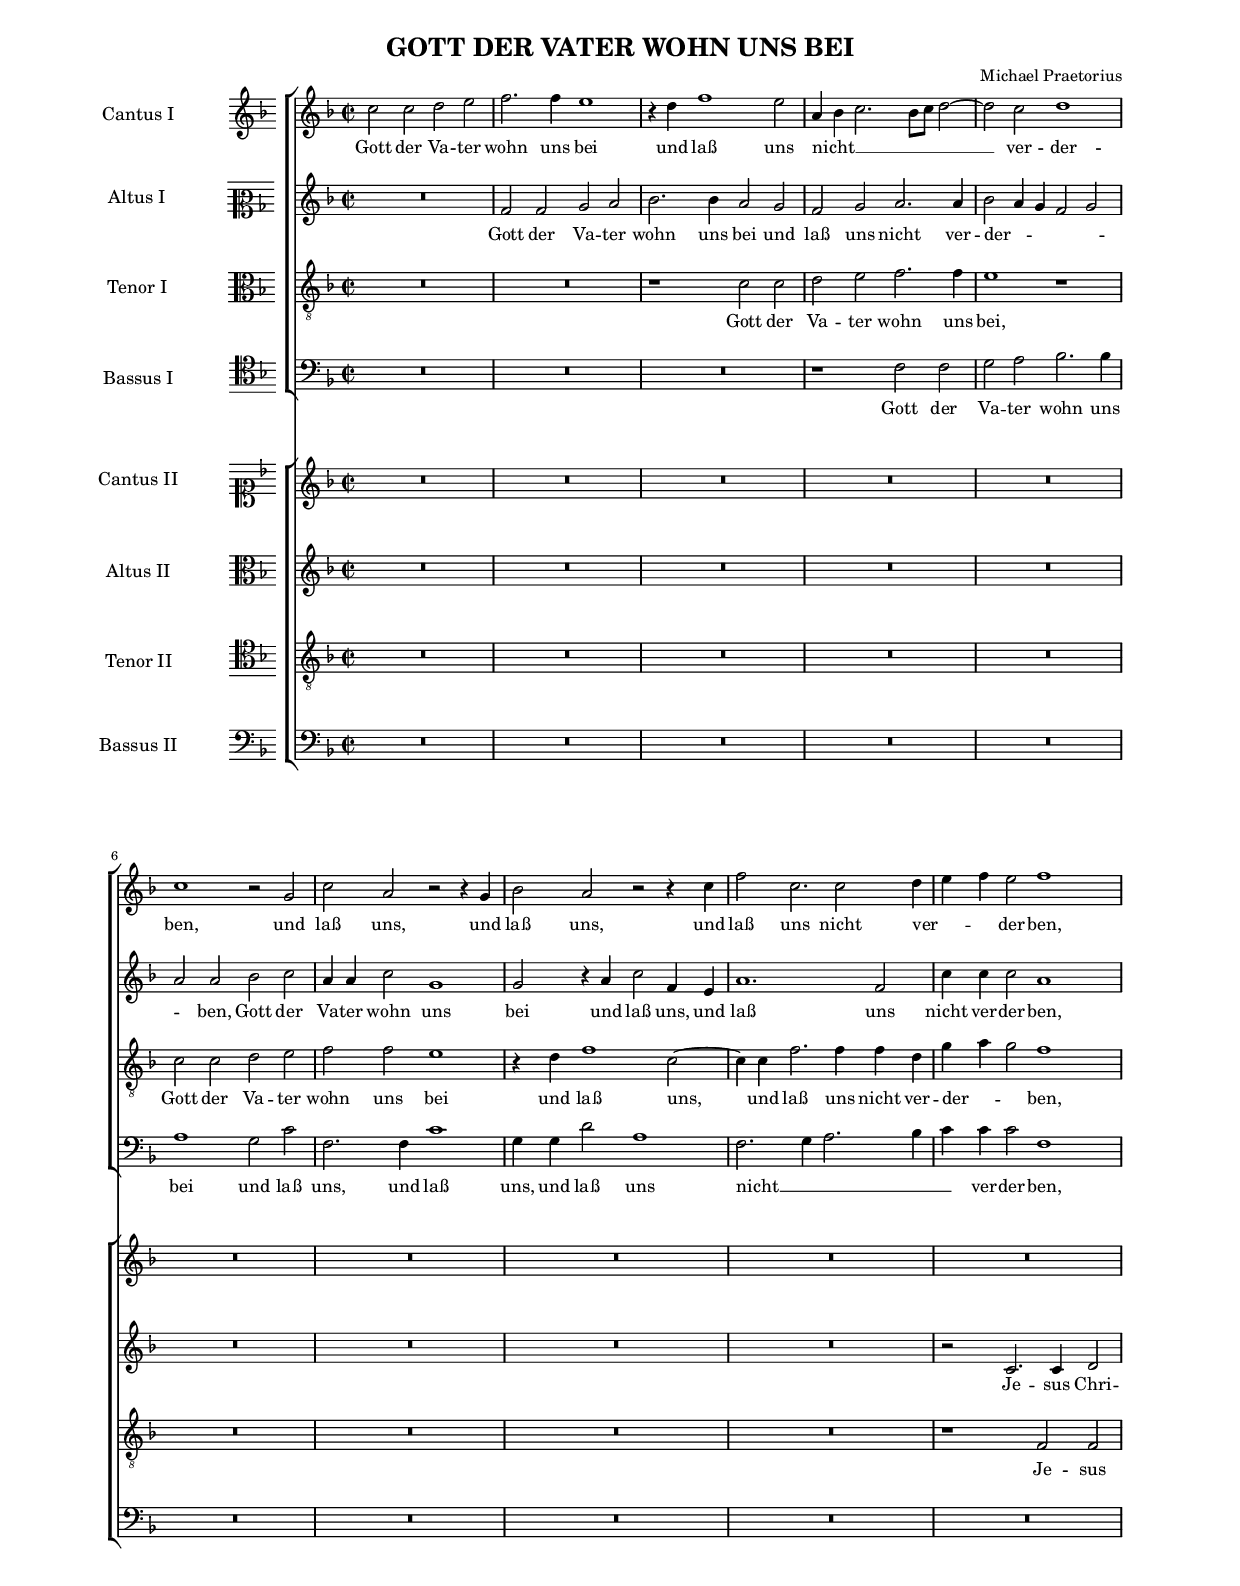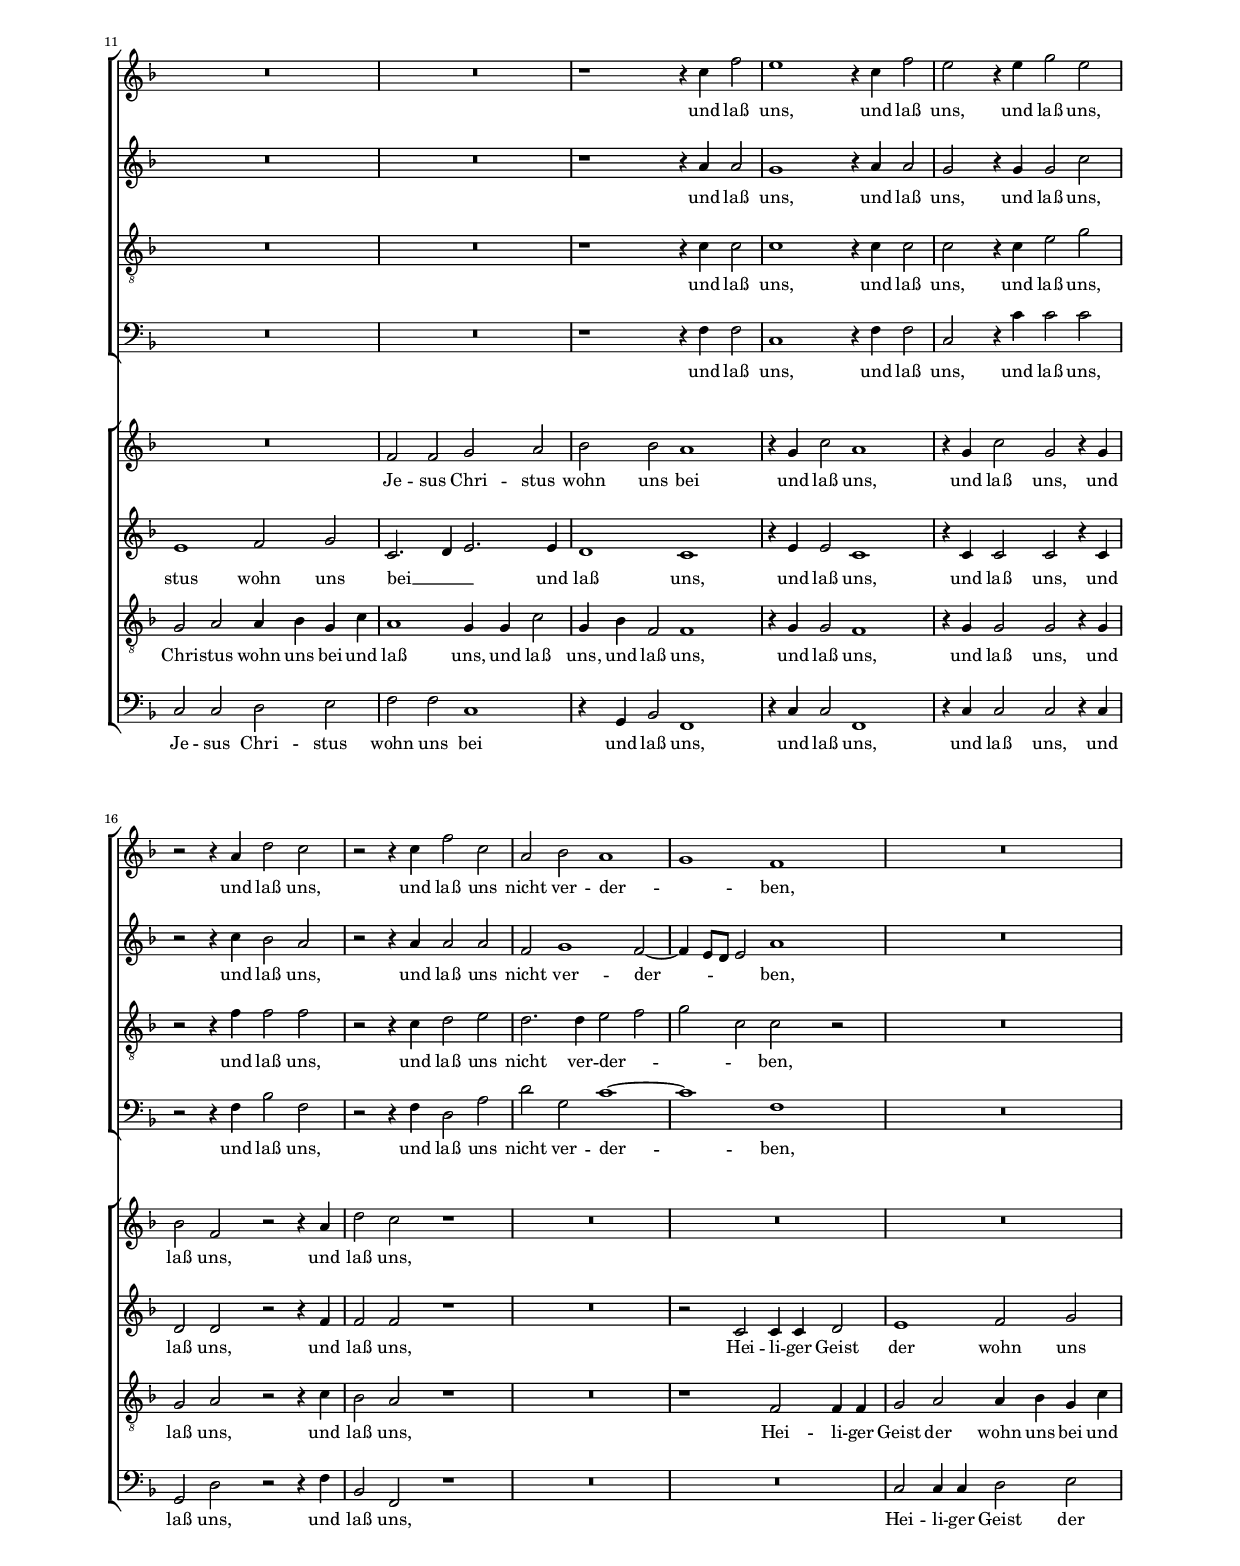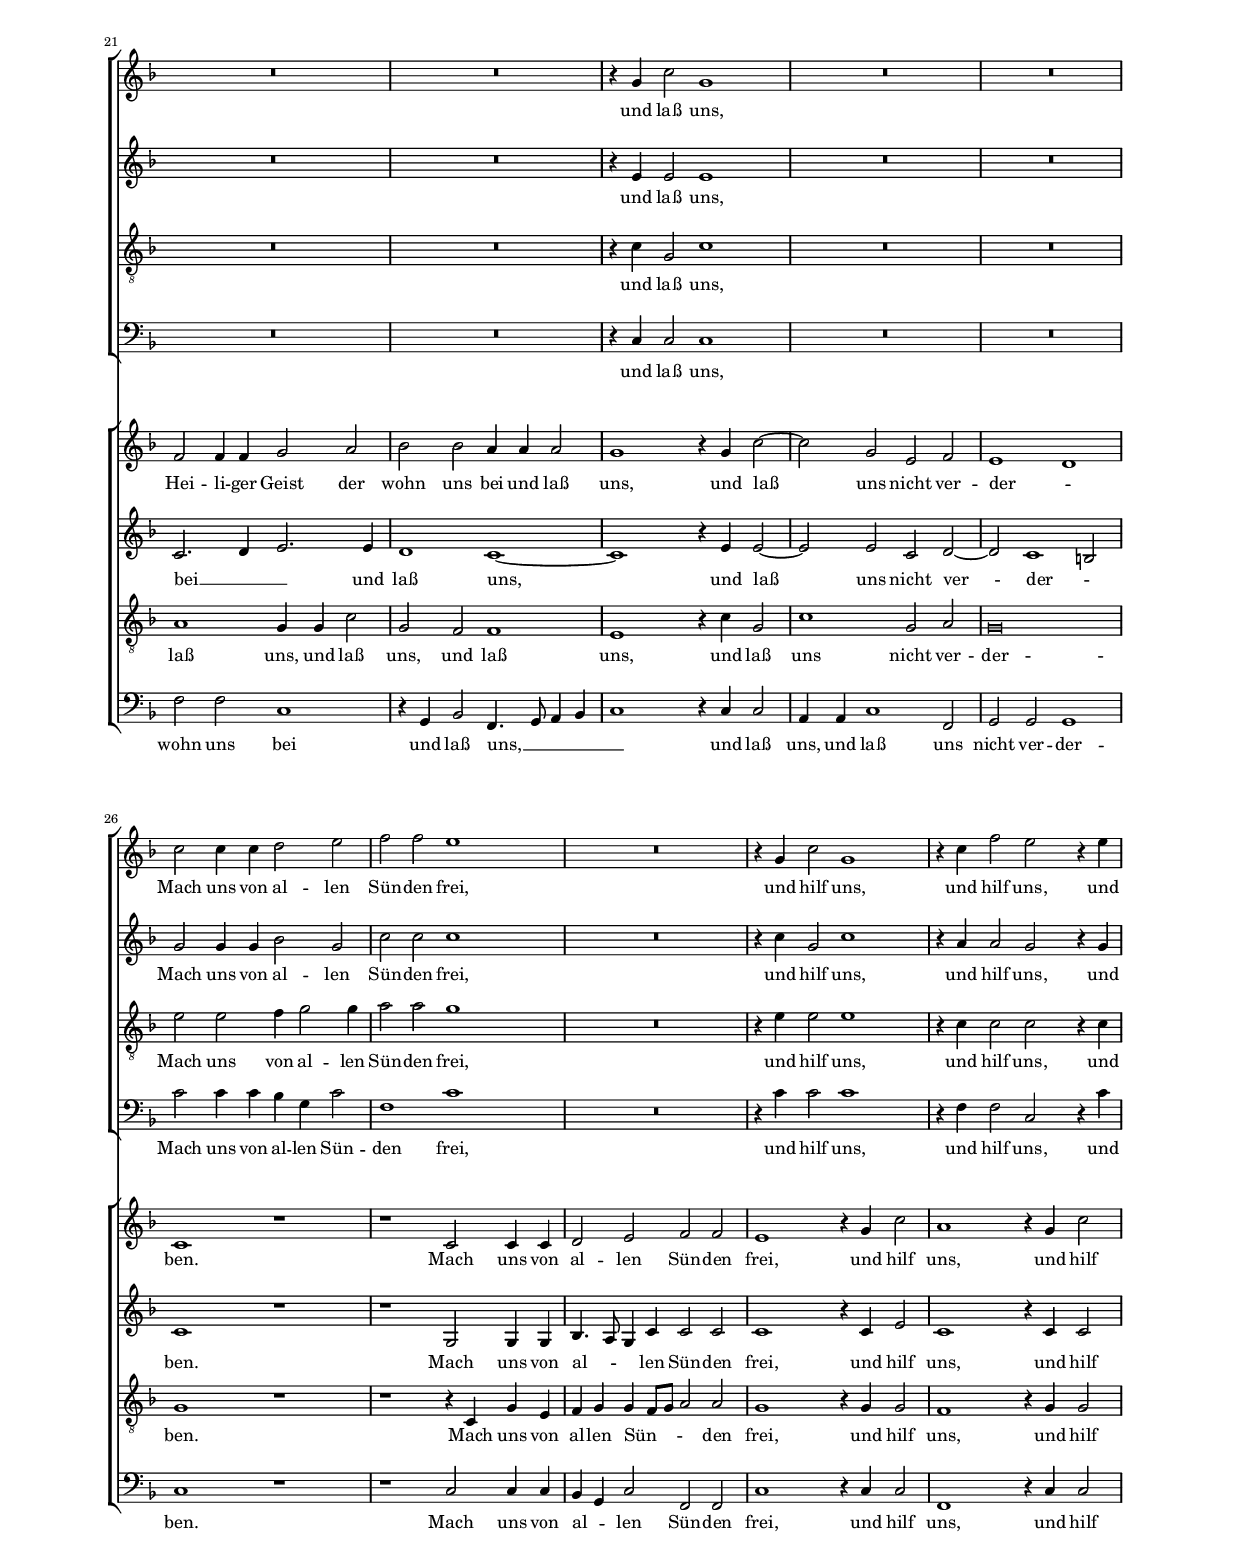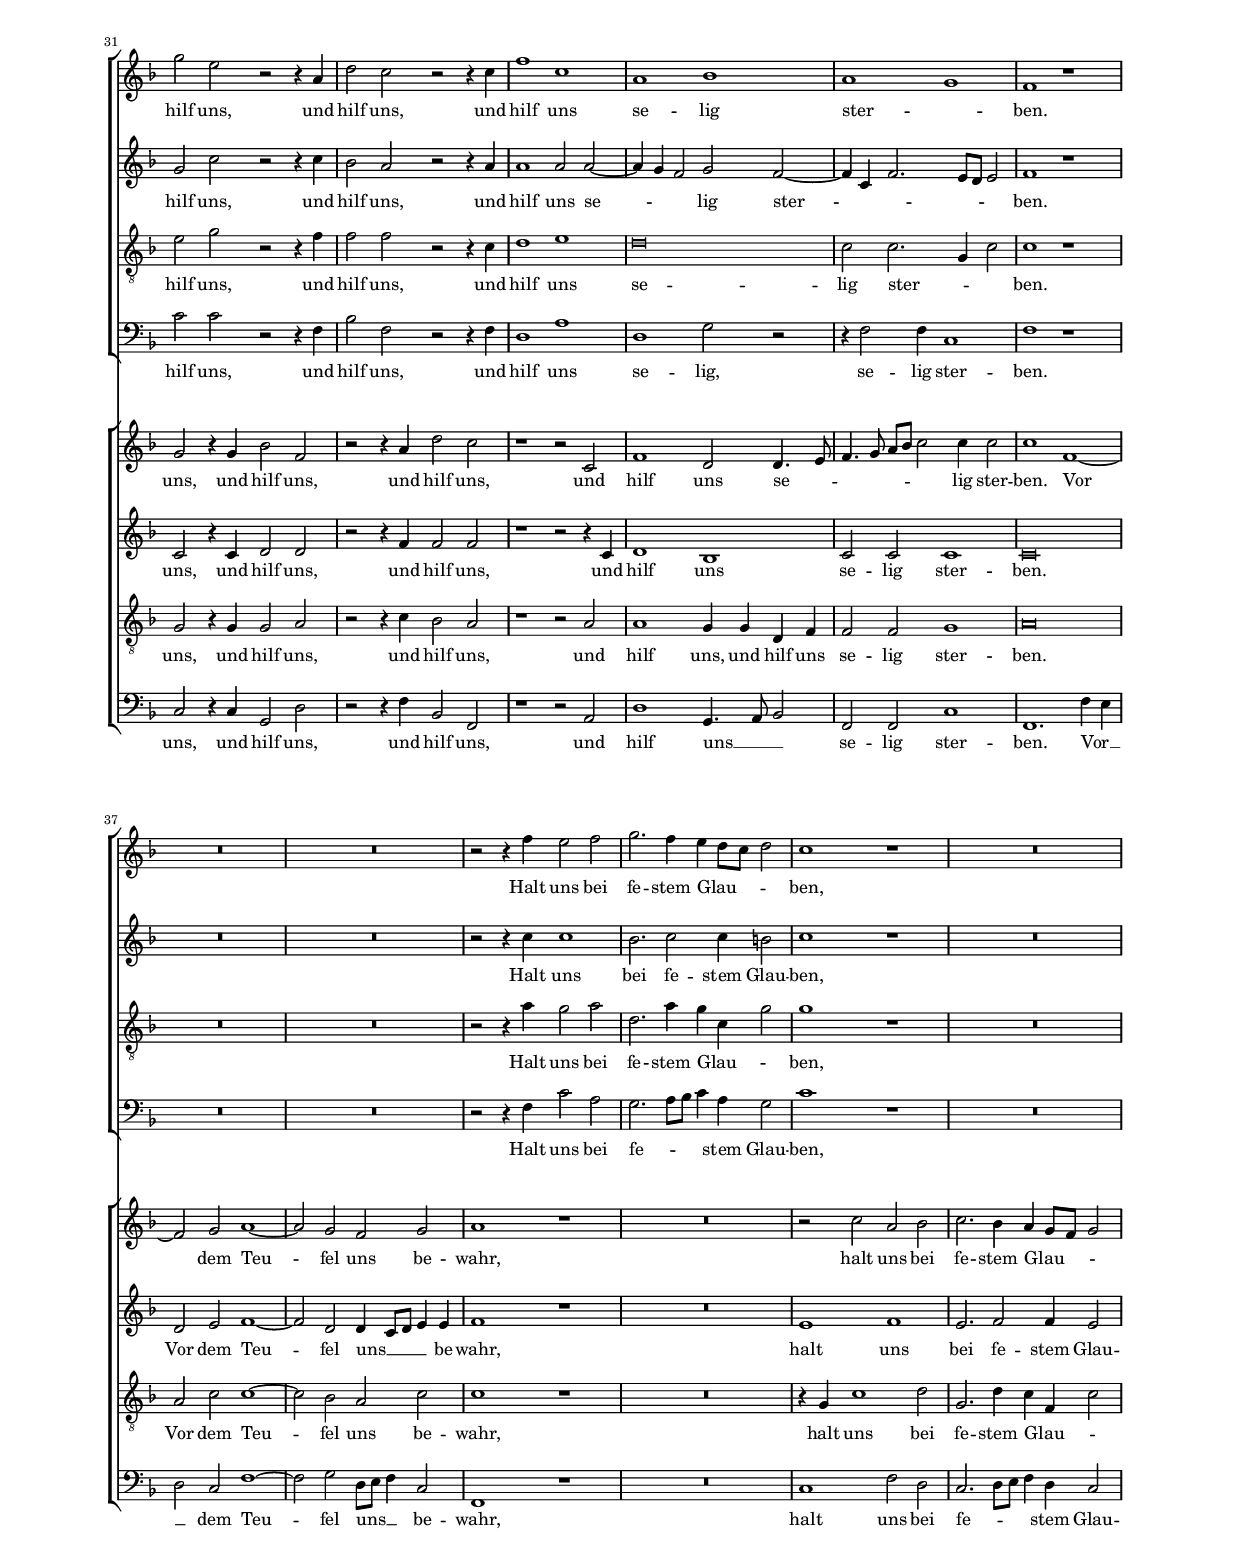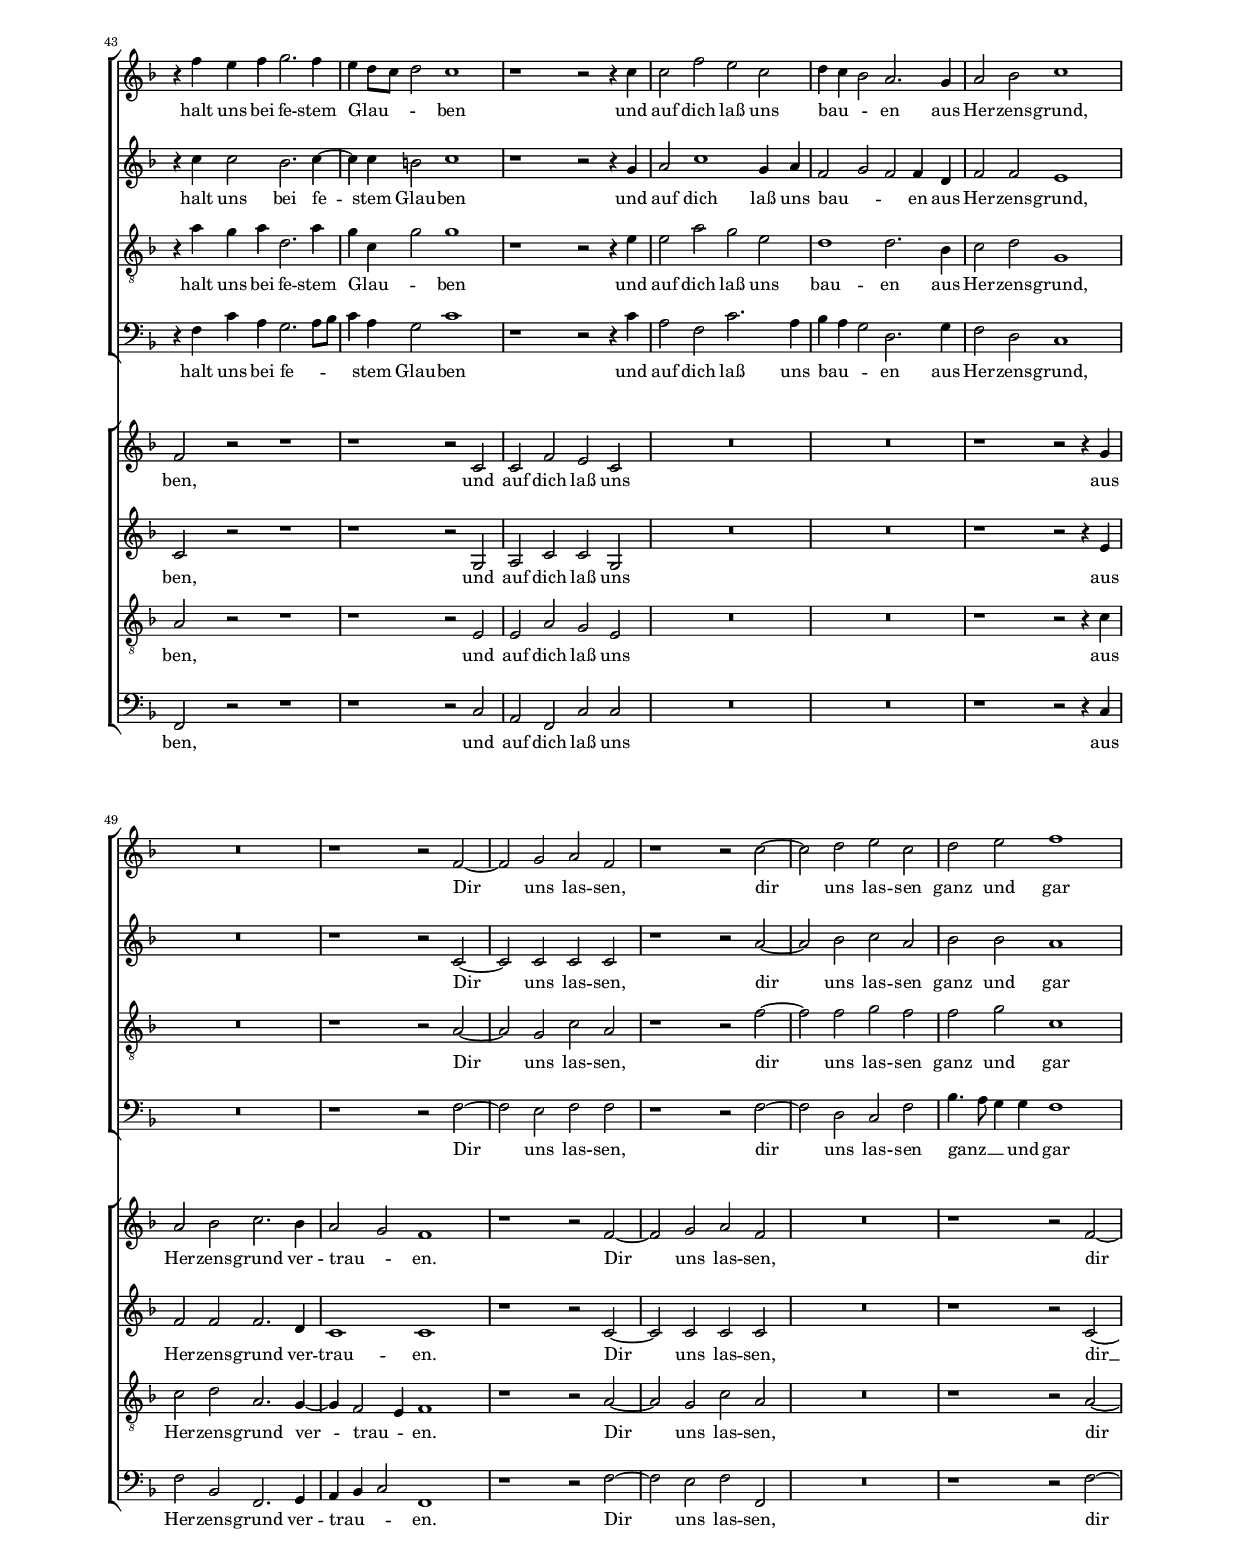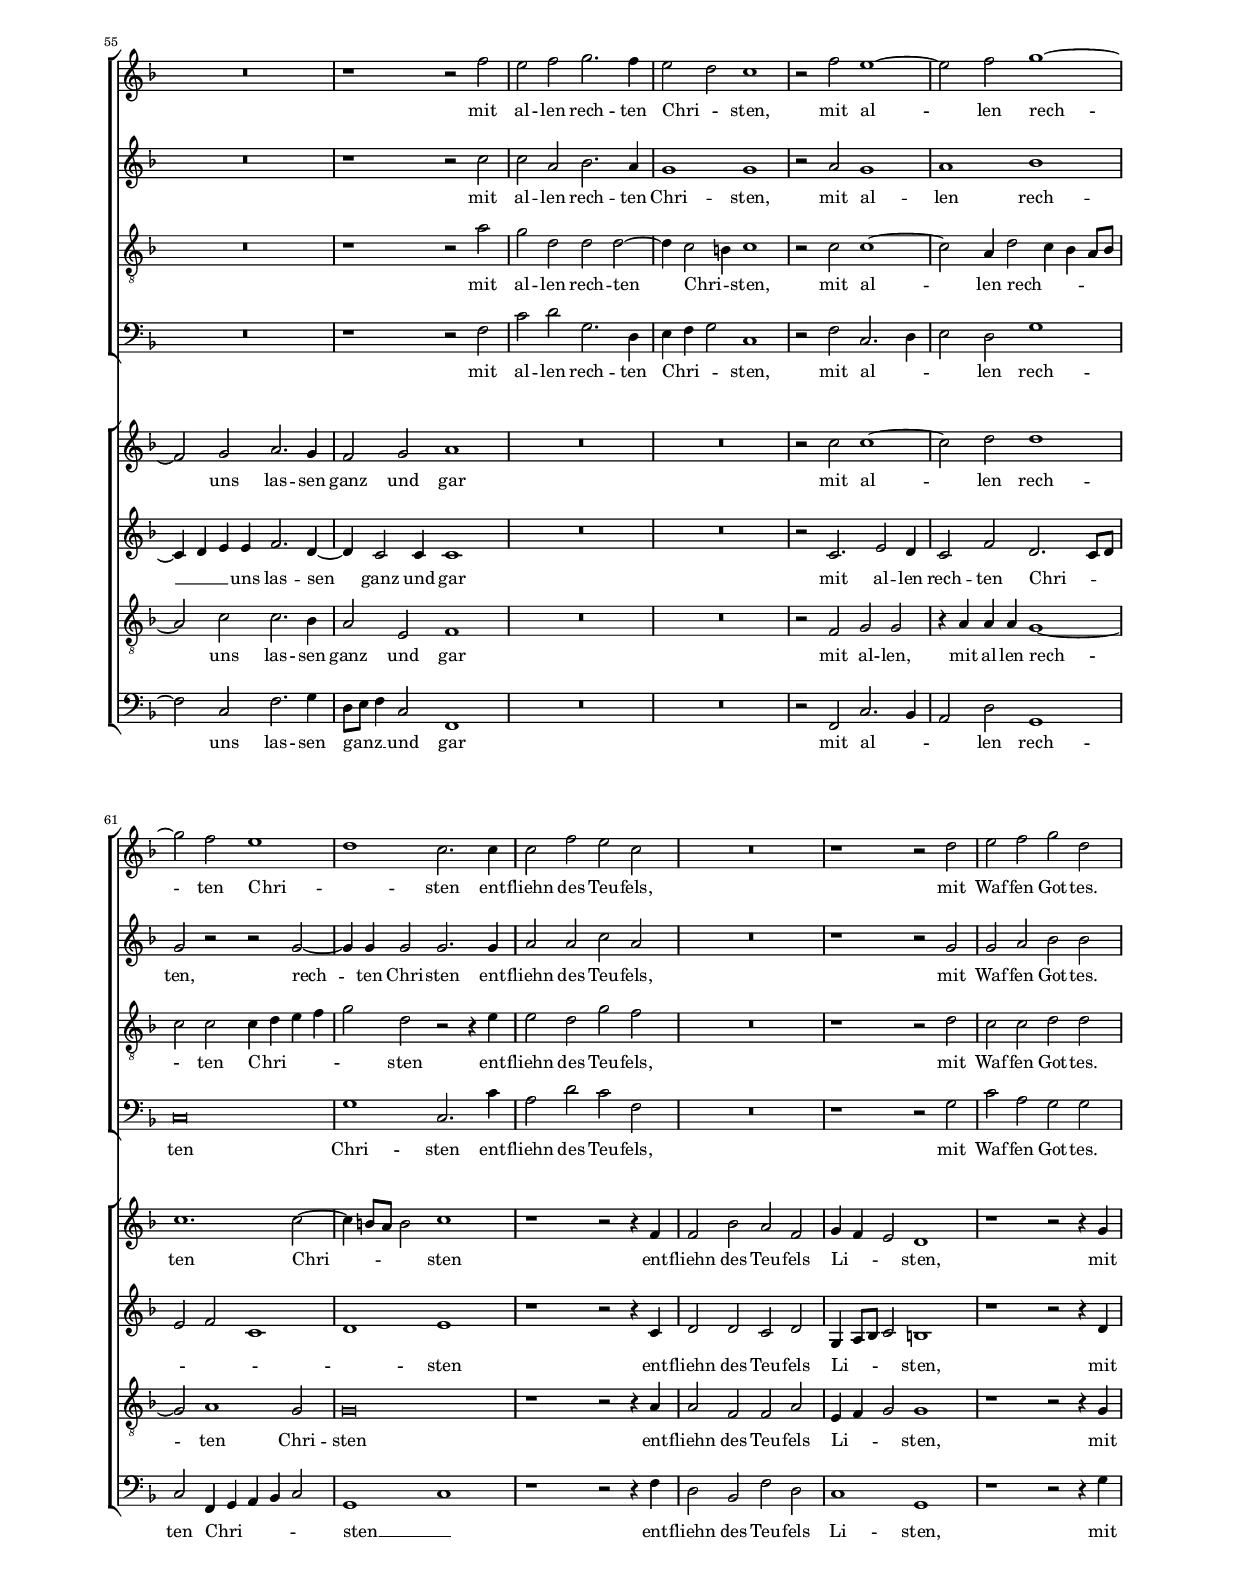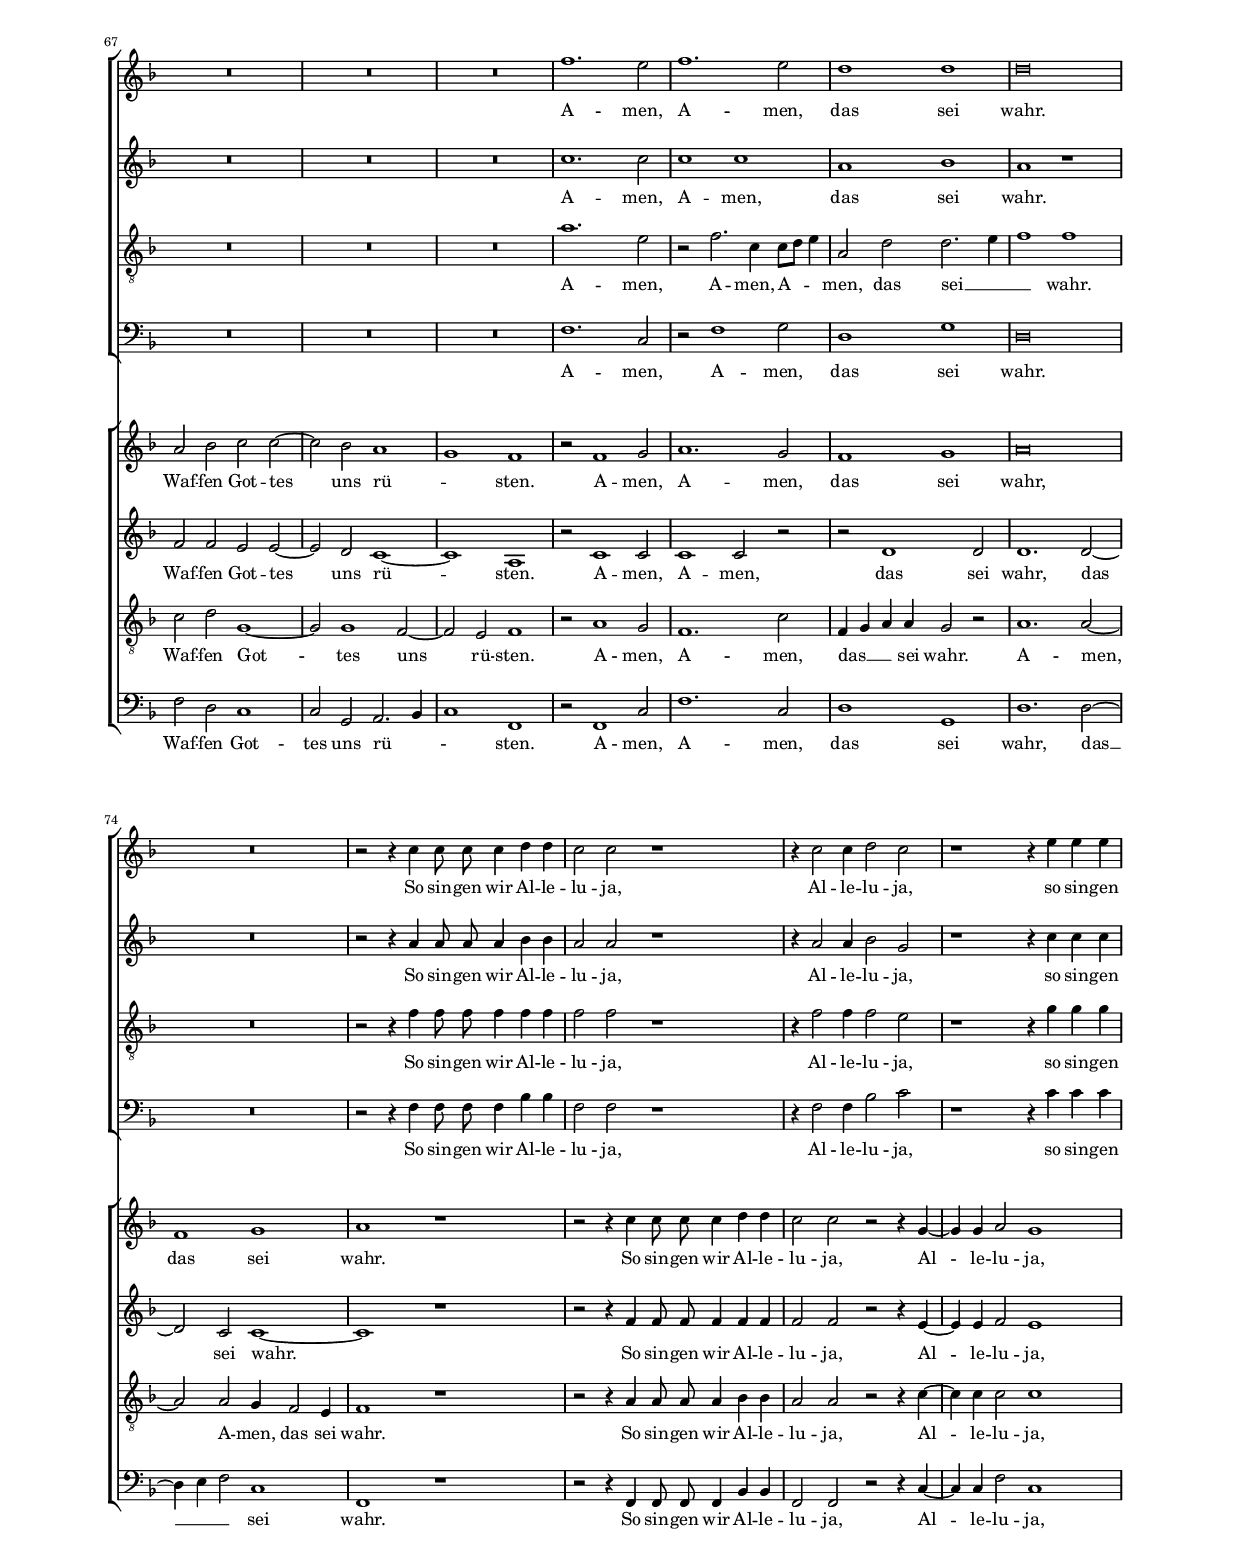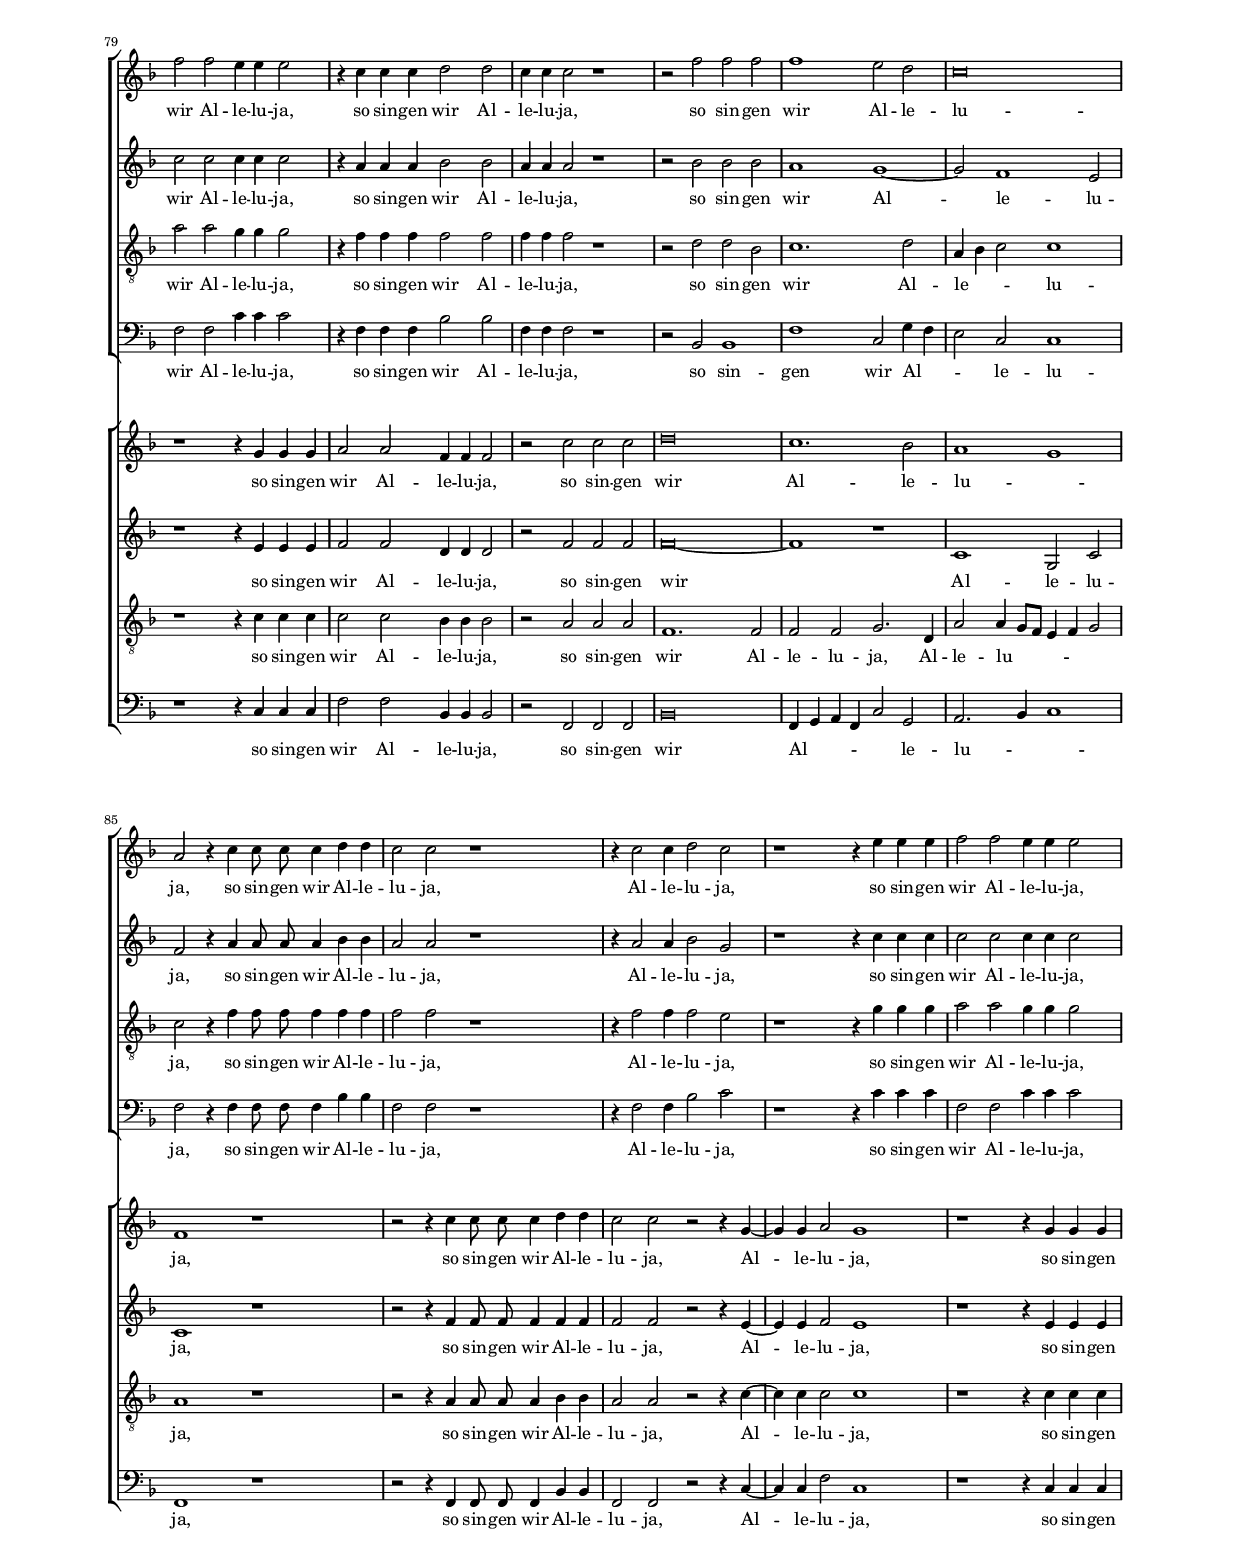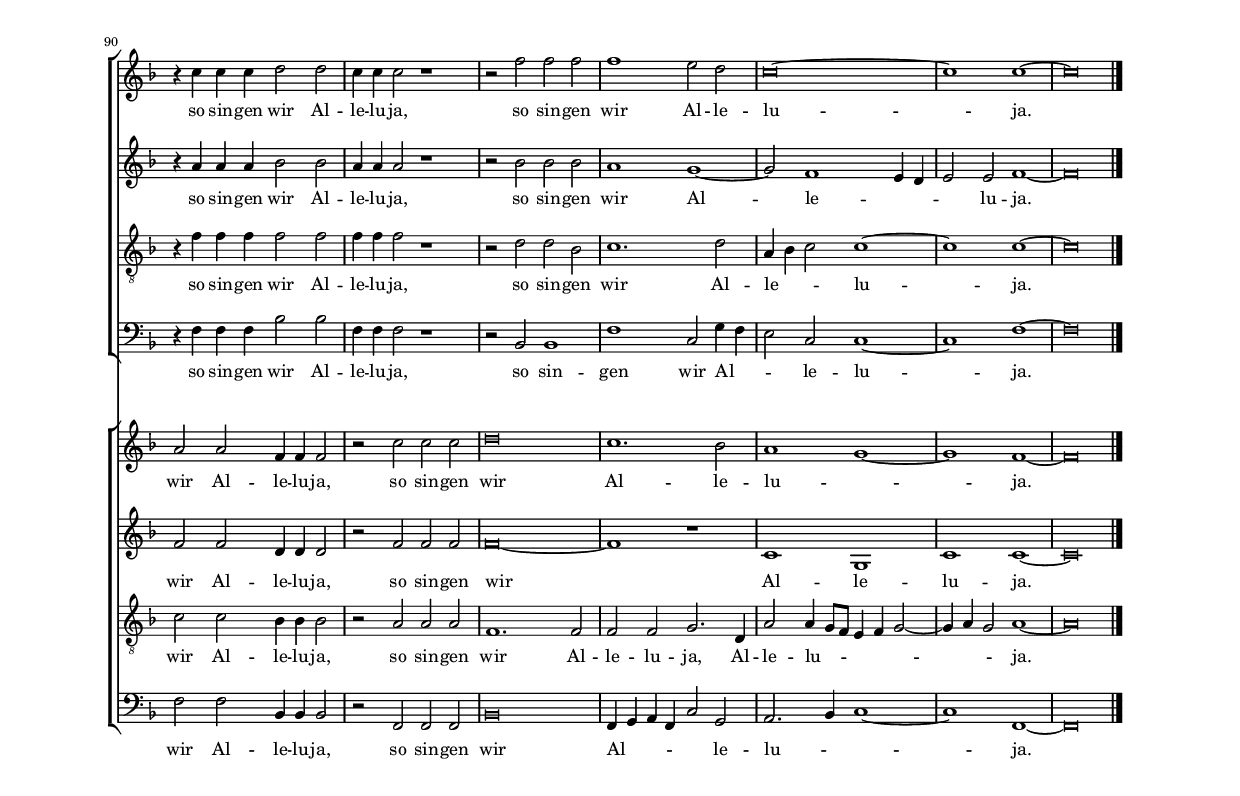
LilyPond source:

\header 
{
	title="GOTT DER VATER WOHN UNS BEI"
	composer="Michael Praetorius"
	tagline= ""
}

\version "2.14.2"
\include "deutsch.ly"
#(set-global-staff-size 14)
#(ly:set-option 'point-and-click #f)


\paper
	{
	top-margin = 20
	left-margin = 20
	line-width = 17 \cm
	print-page-number = ##f
	ragged-bottom = ##t
	ragged-last-bottom = ##t
	system-system-spacing = #'((basic-distance . 20) (minimum-distance . 14) (padding . 8) (strechability . 50))
	}


global =  
	{
	\key f \major
	\time 2/2 \set Score.measureLength = #(ly:make-moment 2 1)
	\skip 1*192 \bar "|."
	}

	ficta = { \once \set suggestAccidentals = ##t }

	
incipitcantusprimus = \markup { \score {
	{
	\set Staff.instrumentName = \markup { \fontsize #1 "Cantus I" }
	\key f \major
	\clef violin
	s4 \bar ""
	}
	\layout  {
	raggedright = ##t
	line-width = 3\cm
	\context { \Staff \remove Time_signature_engraver }
	}} \hspace #1 }
      
incipitaltusprimus = \markup { \score {
	{
	\set Staff.instrumentName = \markup { \fontsize #1 "Altus I" }
	\key f \major
	\clef mezzosoprano
	s4 \bar ""
	}
	\layout  {
	raggedright = ##t
	line-width = 3\cm
	\context { \Staff \remove Time_signature_engraver }
	}} \hspace #1 }
      
incipittenorprimus = \markup { \score {
	{
	\set Staff.instrumentName = \markup { \fontsize #1 "Tenor I" }
	\key f \major
	\clef alto
	s4 \bar ""
	}
	\layout  {
	raggedright = ##t
	line-width = 3\cm
	\context { \Staff \remove Time_signature_engraver }
	}} \hspace #1 }


incipitbassusprimus = \markup { \score {
	{
	\set Staff.instrumentName = \markup { \fontsize #1 "Bassus I" }
	\key f \major
	\clef tenor
	s4 \bar ""
	}
	\layout  {
	raggedright = ##t
	line-width = 3\cm
	\context { \Staff \remove Time_signature_engraver }
	}} \hspace #1 }

incipitcantussecundus = \markup { \score {
	{
	\set Staff.instrumentName = \markup { \fontsize #1 "Cantus II" }
	\key f \major
	\clef soprano
	s4 \bar ""
	}
	\layout  {
	raggedright = ##t
	line-width = 3\cm
	\context { \Staff \remove Time_signature_engraver }
	}} \hspace #1 }


incipitaltussecundus = \markup { \score {
	{
	\set Staff.instrumentName = \markup { \fontsize #1 "Altus II" }
	\key f \major
	\clef alto
	s4 \bar ""
	}
	\layout  {
	raggedright = ##t
	line-width = 3\cm
	\context { \Staff \remove Time_signature_engraver }
	}} \hspace #1 }


incipittenorsecundus = \markup { \score {
	{
	\set Staff.instrumentName = \markup { \fontsize #1 "Tenor II" }
	\key f \major
	\clef tenor
	s4 \bar ""
	}
	\layout  {
	raggedright = ##t
	line-width = 3\cm
	\context { \Staff \remove Time_signature_engraver }
	}} \hspace #1 }	


incipitbassussecundus = \markup { \score {
	{
	\set Staff.instrumentName = \markup { \fontsize #1 "Bassus II" }
	\key f \major
	\clef bass
	s4 \bar ""
	}
	\layout  {
	raggedright = ##t
	line-width = 3\cm
	\context { \Staff \remove Time_signature_engraver }
	}} \hspace #1 }

cantusprimus =  \relative c''
	{
	c2 c d e
	f2. f4 e1
	r4 d f1 e2
	a,4( b c2. b8[ c] d2~
%5
	d2) c d1 |
	c1 r2 g
	c2 a r r4 g
	b2 a r r4 c
	f2 c2. c2 d4(
%10
	e4 f) e2 f1 |
	R\breve
	R\breve
	r1 r4 c f2
	e1 r4 c f2
%15
	e2 r4 e g2 e |
	r2 r4 a, d2 c
	r2 r4 c f2 c
	a2 b a1(
	g1) f
%20
	R\breve |
	R\breve
	R\breve
	r4 g c2 g1
	R\breve
%25
	R\breve |
	c2 c4 c d2 e
	f2 f e1
	R\breve
	r4 g, c2 g1
%30
	r4 c f2 e r4 e |
	g2 e r r4 a,
	d2 c r r4 c
	f1 c
	a1 b
%35
	a1( g) |
	f1 r
	R\breve
	R\breve
	r2 r4 f' e2 f
%40
	g2. f4 e4( d8[ c] d2) |
	c1 r
	R\breve
	r4 f e f g2. f4
	e4( d8[ c] d2) c1
%45
	r1 r2 r4 c |
	c2 f e c
	d4( c b2) a2. g4
	a2 b c1
	R\breve
%50
	r1 r2 f,~ |
	f2 g a f
	r1 r2 c'~
	c2 d e c
	d2 e f1
%55
	R\breve |
	r1 r2 f
	e2 f g2. f4
	e2( d) c1
	r2 f e1~
%60
	e2 f g1~ |
	g2 f e1(
	d1) c2. c4
	c2 f e c
	R\breve
%65
	r1 r2 d |
	e2 f g d
	R\breve
	R\breve
	R\breve
%70
	f1. e2 |
	f1. e2
	d1 d
	d\breve
	R\breve
%75
	r2 r4 c c8 c c4 d d |
	c2 c r1
	r4 c2 c4 d2  c
	r1 r4 e e e
	f2 f e4 e e2
%80
	r4 c c c d2 d |
	c4 c c2 r1
	r2 f f f
	f1 e2 d
	c\breve
%85
	a2 r4 c c8 c c4 d d |
	c2 c r1
	r4 c2 c4 d2 c
	r1 r4 e e e
	f2 f e4 e e2
%90
	r4 c c c d2 d |
	c4 c c2 r1
	r2 f f f
	f1 e2 d
	c\breve~
%95	
	c1 c1~
	c\breve
	}

altusprimus =  \relative c' 
        {
	R\breve
	f2 f g a
	b2. b4 a2 g
	f2 g a2. a4
%5
	b2( a4 g f2 g |
	a2) a b c
	a4 a c2 g1
	g2 r4 a c2 f,4 e
	a1. f2
%10
	c'4 c c2 a1 |
	R\breve
	R\breve
	r1 r4 a a2
	g1 r4 a a2
%15
	g2 r4 g g2 c |
	r2 r4 c b2 a
	r2 r4 a a2 a
	f2 g1 f2~
	f4( e8[ d] e2) a1
%20
	R\breve |
	R\breve
	R\breve
	r4 e e2 e1
	R\breve
%25
	R\breve |
	g2 g4 g b2 g
	c2 c c1
	R\breve
	r4 c g2 c1
%30
	r4 a a2 g r4 g |
	g2 c r r4 c
	b2 a r r4 a
	a1 a2 a~
	a4( g f2) g f~
%35
	f4( c f2. e8[ d] e2) |
	f1 r
	R\breve
	R\breve
	r2 r4 c' c1
%40
	b2. c2 c4 h2 |
	c1 r
	R\breve
	r4 c c2 b2. c4~
	c4 c h2 c1
%45
	r1 r2 r4 g |
	a2 c1 g4 a
	f2( g f) f4 d
	f2 f e1
	R\breve
%50
	r1 r2 c~ |
	c2 c c c
	r1 r2 a'~
	a2 b c a
	b2 b a1
%55
	R\breve |
	r1 r2 c
	c2 a b2. a4
	g1 g
	r2 a g1
%60
	a1 b |
	g2 r r g~
	g4 g g2 g2. g4
	a2 a c a
	R\breve
%65
	r1 r2 g |
	g2 a b b
	R\breve
	R\breve
	R\breve
%70
	c1. c2 |
	c1 c
	a1 b
	a1 r
	R\breve
%75
	r2 r4 a a8 a a4 b b |
	a2 a r1
	r4 a2 a4 b2 g
	r1 r4 c c c
	c2 c c4 c c2
%80
	r4 a a a b2 b |
	a4 a a2 r1
	r2 b b b
	a1 g~
	g2 f1 e2
%85
	f2 r4 a a8 a a4 b b |
	a2 a r1
	r4 a2 a4 b2 g
	r1 r4 c c c
	c2 c c4 c c2
%90
	r4 a a a b2 b |
	a4 a a2 r1
	r2 b b b
	a1 g~
	g2 f1( e4 d
%95	
	e2) e f1~
	f\breve
	}

tenorprimus =  \relative c' 
	{
	R\breve
	R\breve
	r1 c2 c
	d2 e f2. f4
%5
	e1 r |
	c2 c d e
	f2 f e1
	r4 d f1 c2~
	c4 c f2. f4 f d
%10
	g4( a g2) f1 |
	R\breve
	R\breve
	r1 r4 c c2
	c1 r4 c c2
%15
	c2 r4 c e2 g |
	r2 r4 f f2 f
	r2 r4 c d2 e
	d2. d4 e2( f
	g2 c,) c r
%20
	R\breve |
	R\breve
	R\breve
	r4 c g2 c1
	R\breve
%25
	R\breve |
	e2 e f4 g2 g4
	a2 a g1
	R\breve
	r4 e e2 e1
%30
	r4 c c2 c r4 c |
	e2 g r r4 f
	f2 f r r4 c
	d1 e
	d\breve
%35
	c2 c2.( g4 c2) |
	c1 r
	R\breve
	R\breve
	r2 r4 a' g2 a
%40
	d,2. a'4 g( c, g'2) |
	g1 r
	R\breve
	r4 a g a d,2. a'4
	g4( c, g'2) g1
%45
	r1 r2 r4 e |
	e2 a g e
	d1 d2. b4
	c2 d g,1
	R\breve
%50
	r1 r2 a~ |
	a2 g c a
	r1 r2 f'~
	f2 f g f
	f2 g c,1
%55
	R\breve |
	r1 r2 a'
	g2 d d d~
	d4 c2( h4) c1
	r2 c c1~
%60
	c2 a4 d2( c4 b a8[ b] |
	c2) c c4( d e f
	g2) d r r4 e
	e2 d g f
	R\breve
%65
	r1 r2 d |
	c2 c d d
	R\breve
	R\breve
	R\breve
%70
	a'1. e2 |
	r2 f2. c4 c8([ d] e4)
	a,2 d d2.( e4
	f1) f
	R\breve
%75
	r2 r4 f f8 f f4 f4 f |
	f2 f r1
	r4 f2 f4 f2 e
	r1 r4 g g g
	a2 a g4 g g2
%80
	r4 f f f f2 f |
	f4 f f2 r1
	r2 d d b
	c1. d2
	a4( b c2) c1
%85
	c2 r4 f f8 f f4 f f |
	f2 f r1
	r4 f2 f4 f2 e
	r1 r4 g g g
	a2 a g4 g g2
%90
	r4 f f f f2 f |
	f4 f f2 r1
	r2 d d b
	c1. d2
	a4( b c2) c1~
%95	
	c1 c1~
	c\breve
	}

bassusprimus  =  \relative c 
	{
	R\breve
	R\breve
	R\breve
	r1 f2 f
%5
	g2 a b2. b4 |
	a1 g2 c
	f,2. f4 c'1
	g4 g d'2 a1
	f2.( g4 a2. b4
%10
	c4) c c2 f,1 |
	R\breve
	R\breve
	r1 r4 f f2
	c1 r4 f f2
%15
	c2 r4 c' c2 c
	r2 r4 f, b2 f |
	r2 r4 f d2 a'
	d2 g, c1~
	c1 f,
%20
	R\breve
	R\breve |
	R\breve
	r4 c c2 c1
	R\breve
%25
	R\breve
	c'2 c4 c b g c2 |
	f,1 c'
	R\breve
	r4 c c2 c1
%30
	r4 f, f2 c r4 c'
	c2 c r r4 f, |
	b2 f r r4 f
	d1 a'
	d,1 g2 r
%35
	r4 f2 f4 c1
	f1 r |
	R\breve
	R\breve
	r2 r4 f c'2 a
%40
	g2.( a8[ b] c4) a g2
	c1 r |
	R\breve
	r4 f, c' a g2.( a8[ b]
	c4) a g2 c1
%45
	r1 r2 r4 c
	a2 f c'2. a4 |
	b4( a g2) d2. g4
	f2 d c1
	R\breve
%50
	r1 r2 f~
	f2 e f f |
	r1 r2 f~
	f2 d c f
	b4.( a8 g4) g f1
%55
	R\breve
	r1 r2 f |
	c'2 d g,2. d4
	e4( f g2) c,1
	r2 f c2.( d4
%60
	e2) d g1
	c,\breve |
	g'1 c,2. c'4
	a2 d c f,
	R\breve
%65
	r1 r2 g
	c2 a g g |
	R\breve
	R\breve
	R\breve
%70
	f1. c2
	r2 f1 g2 |
	d1 g
	d\breve
	R\breve
%75
	r2 r4 f f8 f f4 b b
	f2 f r1 |
	r4 f2 f4 b2 c
	r1 r4 c c c
	f,2 f c'4 c c2
%80
	r4 f, f f b2 b
	f4 f f2 r1 |
	r2 b, b1
	f'1 c2 g'4( f
	e2) c c1
%85
	f2 r4 f f8 f f4 b b
	f2 f r1 |
	r4 f2 f4 b2 c
	r1 r4 c c c
	f,2 f c'4 c c2
%90
	r4 f, f f b2 b
	f4 f f2 r1 |
	r2 b, b1
	f'1 c2 g'4( f
	e2) c c1~
%95
	c1 f1~
	f\breve
	}

cantussecundus =  \relative c''
	{
	R\breve
	R\breve
	R\breve
	R\breve
%5
	R\breve
	R\breve
	R\breve
	R\breve
	R\breve
%10
	R\breve
	R\breve
	f,2 f g a
	b2 b a1
	r4 g c2 a1
%15
	r4 g c2 g r4 g |
	b2 f r r4 a
	d2 c r1
	R\breve
	R\breve
%20
	R\breve |
	f,2 f4 f g2 a
	b2 b a4 a a2
	g1 r4 g c2~
	c2 g e f
%25
	e1( d) |
	c1 r
	r1 c2 c4 c
	d2 e f f
	e1 r4 g c2
%30
	a1 r4 g c2 |
	g2 r4 g b2 f
	r2 r4 a d2 c
	r1 r2 c,
	f1 d2 d4.( e8
%35
	f4. g8 a[ b] c2) c4 c2 |
	c1 f,~
	f2 g a1~
	a2 g f g
	a1 r
%40
	R\breve |
	r2 c a b
	c2. b4 a( g8[ f] g2)
	f2 r r1
	r1 r2 c
%45
	c2 f e c |
	R\breve
	R\breve
	r1 r2 r4 g'
	a2 b c2. b4
%50
	a2( g) f1 |
	r1 r2 f~
	f2 g a f
	R\breve
	r1 r2 f~
%55
	f2 g a2. g4 |
	f2 g a1
	R\breve
	R\breve
	r2 c c1~
%60
	c2 d d1 |
	c1. c2~
	c4( h8[ a] h2) c1
	r1 r2 r4 f,
	f2 b a f
%65
	g4( f e2) d1 |
	r1 r2 r4 g
	a2 b c c~
	c2 b a1(
	g1) f
%70
	r2 f1 g2 |
	a1. g2
	f1 g
	a\breve
	f1 g
%75
	a1 r |
	r2 r4 c c8 c c4 d d
	c2 c r r4 g~
	g4 g a2 g1
	r1 r4 g g g
%80
	a2 a f4 f f2 |
	r2 c' c c
	d\breve
	c1. b2
	a1( g)
%85
	f1 r |
	r2 r4 c' c8 c c4 d d
	c2 c r r4 g~
	g4 g a2 g1
	r1 r4 g g g
%90
	a2 a f4 f f2 |
	r2 c' c c
	d\breve
	c1. b2
	a1( g~
%95	
	g1) f~ |
	f\breve
	}

altussecundus =  \relative c'
	{
	R\breve
	R\breve
	R\breve
	R\breve
%5
	R\breve
	R\breve
	R\breve
	R\breve
	R\breve
%10
	r2 c2. c4 d2 |
	e1 f2 g
	c,2.( d4 e2.) e4
	d1 c
	r4 e e2 c1
%15
	r4 c c2 c r4 c |
	d2 d r r4 f
	f2 f r1
	R\breve
	r2 c c4 c d2
%20
	e1 f2 g |
	c,2.( d4 e2.) e4
	d1 c~
	c1 r4 e e2~
	e2 e c d~
%25
	d2 c1( h2) |
	c1 r
	r1 g2 g4 g
	b4.( a8 g4) c c2 c
	c1 r4 c e2
%30
	c1 r4 c c2 |
	c2 r4 c d2 d
	r2 r4 f f2 f
	r1 r2 r4 c
	d1 b
%35
	c2 c c1 |
	c\breve
	d2 e f1~
	f2 d d4( c8[ d] e4) e
	f1 r
%40
	R\breve |
	e1 f
	e2. f2 f4 e2
	c2 r r1
	r1 r2 g
%45
	a2 c c g |
	R\breve
	R\breve
	r1 r2 r4 e'
	f2 f f2. d4
%50
	c1 c |
	r1 r2 c~
	c2 c c c
	R\breve
	r1 r2 c~
%55
	c4( d e) e f2. d4~ |
	d4 c2 c4 c1
	R\breve
	R\breve
	r2 c2. e2 d4
%60
	c2 f d2.( c8[ d] |
	e2 f c1
	d1) e
	r1 r2 r4 c
	d2 d c d
%65
	g,4( a8[ b] c2) h1 |
	r1 r2 r4 d
	f2 f e e~
	e2 d c1~
	c1 a
%70
	r2 c1 c2 |
	c1 c2 r
	r2 d1 d2
	d1. d2~
	d2 c c1~
%75
	c1 r |
	r2 r4 f f8 f f4 f f
	f2 f r r4 e~
	e4 e f2 e1
	r1 r4 e e e
%80
	f2 f d4 d d2 |
	r2 f f f
	f\breve~
	f1 r
	c1 g2 c
%85
	c1 r |
	r2 r4 f f8 f f4 f f
	f2 f r r4 e~
	e4 e f2 e1
	r1 r4 e e e
%90
	f2 f d4 d d2 |
	r2 f f f
	f\breve~
	f1 r
	c1 g
%95	
	c1 c~ |
	c\breve
      }
	
tenorsecundus =  \relative c'
	{
	R\breve
	R\breve
	R\breve
	R\breve
%5
	R\breve
	R\breve
	R\breve
	R\breve
	R\breve
%10
	r1 f,2 f |
	g2 a a4 b g c
	a1 g4 g c2
	g4 b f2 f1
	r4 g g2 f1
%15
	r4 g g2 g r4 g |
	g2 a r r4 c
	b2 a r1
	R\breve
	r1 f2 f4 f
%20
	g2 a a4 b g c |
	a1 g4 g c2
	g2 f f1
	e1 r4 c' g2
	c1 g2 a
%25
	g\breve |
	g1 r
	r1 r4 c, g' e
	f4 g g( f8[ g] a2) a
	g1 r4 g g2
%30
	f1 r4 g g2 |
	g2 r4 g g2 a
	r2 r4 c b2 a
	r1 r2 a
	a1 g4 g d f
%35
	f2 f g1 |
	a\breve
	a2 c c1~
	c2 b a c
	c1 r
%40
	R\breve |
	r4 g c1 d2
	g,2. d'4 c4( f, c'2)
	a2 r r1
	r1 r2 e
%45
	e2 a g e |
	R\breve
	R\breve
	r1 r2 r4 c'
	c2 d a2. g4~
%50
	g4 f2( e4) f1 | 
	r1 r2 a~
	a2 g c a
	R\breve
	r1 r2 a~
%55
	a2 c c2. b4 |
	a2 e f1
	R\breve
	R\breve
	r2 f g g
%60
	r4 a a a g1~ |
	g2 a1 g2
	g\breve
	r1 r2 r4 a
	a2 f f a
%65
	e4( f g2) g1 |
	r1 r2 r4 g
	c2 d g,1~
	g2 g1 f2~
	f2 e f1
%70
	r2 a1 g2 |
	f1. c'2
	f,4( g a) a g2 r
	a1. a2~
	a2 a2 g4 f2 e4
%75
	f1 r |
	r2 r4 a a8 a a4 b b
	a2 a r r4 c~
	c4 c c2 c1
	r1 r4 c c c
%80
	c2 c b4 b b2 |
	r2 a a a
	f1. f2
	f2 f g2. d4
	a'2 a4( g8[ f] e4 f g2)
%85
	a1 r |
	r2 r4 a a8 a a4 b b
	a2 a r r4 c~
	c4 c c2 c1
	r1 r4 c c c
%90
	c2 c b4 b b2 |
	r2 a a a
	f1. f2
	f2 f g2. d4
	a'2 a4( g8[ f] e4 f g2~
%95	
	g4 a g2) a1~ |
	a\breve
	}
	
bassussecundus =  \relative c
	{
	R\breve
	R\breve
	R\breve
	R\breve
%5
	R\breve
	R\breve
	R\breve
	R\breve
	R\breve
%10
	R\breve
	c2 c d e
	f2 f c1
	r4 g b2 f1
	r4 c' c2 f,1
%15
	r4 c' c2 c r4 c |
	g2 d' r r4 f
	b,2 f r1
	R\breve
	R\breve
%20
	c'2 c4 c d2 e |
	f2 f c1
	r4 g b2 f4.( g8 a4 b
	c1) r4 c c2
	a4 a c1 f,2
%25
	g2 g g1 |
	c1 r
	r1 c2 c4 c
	b4( g) c2 f,2 f
	c'1 r4 c c2
%30
	f,1 r4 c' c2 |
	c2 r4 c g2 d'
	r2 r4 f b,2 f
	r1 r2 a
	d1 g,4.( a8 b2)
%35
	f2 f c'1 | 
	f,1. f'4( e
	d2) c f1~
	f2 g d8([ e] f4) c2
	f,1 r
%40
	R\breve |
	c'1 f2 d
	c2.( d8[ e] f4) d c2
	f,2 r r1
	r1 r2 c'
%45
	a2 f c' c |
	R\breve
	R\breve
	r1 r2 r4 c
	f2 b, f2. g4
%50
	a4( b c2) f,1 |
	r1 r2 f'~
	f2 e f f,
	R\breve
	r1 r2 f'~
%55
	f2 c f2. g4 |
	d8([ e] f4) c2 f,1
	R\breve
	R\breve
	r2 f c'2.( b4
%60
	a2) d g,1 |
	c2 f,4( g a b c2)
	g1( c)
	r1 r2 r4 f
	d2 b f' d
%65
	c1 g |
	r1 r2 r4 g'
	f2 d c1
	c2 g a2.( b4
	c1) f,
%70
	r2 f1 c'2 |
	f1. c2
	d1 g,
	d'1. d2~
	d4( e f2) c1
%75
	f,1 r |
	r2 r4 f f8 f f4 b b
	f2 f r r4 c'~
	c4 c f2 c1
	r1 r4 c c c
%80
	f2 f b,4 b b2 |
	r2 f f f
	b\breve
	f4( g a f c'2) g
	a2.( b4 c1)
%85
	f,1 r |
	r2 r4 f f8 f f4 b b
	f2 f r r4 c'~
	c4 c f2 c1
	r1 r4 c c c
%90
	f2 f b,4 b b2 |
	r2 f f f
	b\breve
	f4( g a f c'2) g
	a2.( b4 c1~
%95	
	c1) f,~
	f\breve
	}


lyricscantusprimus = \lyricmode {
	Gott der Va -- ter wohn uns bei
	und laß uns nicht __ ver -- der -- ben,
	und laß uns,
	und laß uns,
	und laß uns nicht ver -- der -- ben,
	und laß uns,
	und laß uns,
	und laß uns,
	und laß uns,
	und laß uns nicht ver -- der -- ben,
	und laß uns,
	Mach uns von al -- len Sün -- den frei,
	und hilf uns,
	und hilf uns,
	und hilf uns,
	und hilf uns,
	und hilf uns se -- lig ster -- ben.
	Halt uns bei fe -- stem Glau -- ben,
	halt uns bei fe -- stem Glau -- ben
	und auf dich laß uns bau -- en
	aus Her -- zens -- grund,
	Dir uns las -- sen,
	dir uns las -- sen ganz und gar
	mit al -- len rech -- ten Chri -- sten,
	mit al -- len rech -- ten Chri -- sten
	ent -- fliehn des Teu -- fels,
	mit Waf -- fen Got -- tes.
	A -- men, A -- men, das sei wahr.
	So sin -- gen wir Al -- le -- lu -- ja,
	Al -- le -- lu -- ja,
	so sin -- gen wir Al -- le -- lu -- ja,
	so sin -- gen wir Al -- le -- lu -- ja,
	so sin -- gen wir Al -- le -- lu -- ja,
	so sin -- gen wir Al -- le -- lu -- ja,
	Al -- le -- lu -- ja,
	so sin -- gen wir Al -- le -- lu -- ja,
	so sin -- gen wir Al -- le -- lu -- ja,
	so sin -- gen wir Al -- le -- lu -- ja.
	}


lyricsaltusprimus = \lyricmode {
	Gott der Va -- ter wohn uns bei
	und laß uns nicht ver -- der -- ben,
	Gott der Va -- ter wohn uns bei
	und laß uns,
	und laß uns nicht ver -- der -- ben,
	und laß uns,
	und laß uns,
	und laß uns,
	und laß uns,
	und laß uns nicht ver -- der -- ben,
	und laß uns,
	Mach uns von al -- len Sün -- den frei,
	und hilf uns,
	und hilf uns,
	und hilf uns,
	und hilf uns,
	und hilf uns se -- lig ster -- ben.
	Halt uns bei fe -- stem Glau -- ben,
	halt uns bei fe -- stem Glau -- ben
	und auf dich laß uns bau -- en
	aus Her -- zens -- grund,
	Dir uns las -- sen,
	dir uns las -- sen ganz und gar
	mit al -- len rech -- ten Chri -- sten,
	mit al -- len rech -- ten,
	rech -- ten Chri -- sten
	ent -- fliehn des Teu -- fels,
	mit Waf -- fen Got -- tes.
	A -- men, A -- men, das sei wahr.
	So sin -- gen wir Al -- le -- lu -- ja,
	Al -- le -- lu -- ja,
	so sin -- gen wir Al -- le -- lu -- ja,
	so sin -- gen wir Al -- le -- lu -- ja,
	so sin -- gen wir Al -- le -- lu -- ja,
	so sin -- gen wir Al -- le -- lu -- ja,
	Al -- le -- lu -- ja,
	so sin -- gen wir Al -- le -- lu -- ja,
	so sin -- gen wir Al -- le -- lu -- ja,
	so sin -- gen wir Al -- le -- lu -- ja.
	}
	

lyricstenorprimus = \lyricmode {
	Gott der Va -- ter wohn uns bei,
	Gott der Va -- ter wohn uns bei
	und laß uns,
	und laß uns nicht ver -- der -- ben,
	und laß uns,
	und laß uns,
	und laß uns,
	und laß uns,
	und laß uns nicht ver -- der -- ben,
	und laß uns,
	Mach uns von al -- len Sün -- den frei,
	und hilf uns,
	und hilf uns,
	und hilf uns,
	und hilf uns,
	und hilf uns se -- lig ster -- ben.
	Halt uns bei fe -- stem Glau -- ben,
	halt uns bei fe -- stem Glau -- ben
	und auf dich laß uns bau -- en
	aus Her -- zens -- grund,
	Dir uns las -- sen,
	dir uns las -- sen ganz und gar
	mit al -- len rech -- ten Chri -- sten,
	mit al -- len rech -- ten Chri -- sten
	ent -- fliehn des Teu -- fels,
	mit Waf -- fen Got -- tes.
	A -- men, A -- men, A -- men, das sei __ wahr.
	So sin -- gen wir Al -- le -- lu -- ja,
	Al -- le -- lu -- ja,
	so sin -- gen wir Al -- le -- lu -- ja,
	so sin -- gen wir Al -- le -- lu -- ja,
	so sin -- gen wir Al -- le -- lu -- ja,
	so sin -- gen wir Al -- le -- lu -- ja,
	Al -- le -- lu -- ja,
	so sin -- gen wir Al -- le -- lu -- ja,
	so sin -- gen wir Al -- le -- lu -- ja,
	so sin -- gen wir Al -- le -- lu -- ja.
	}


lyricsbassusprimus = \lyricmode {
	Gott der Va -- ter wohn uns bei
	und laß uns,
	und laß uns,
	und laß uns nicht __ ver -- der -- ben,
	und laß uns,
	und laß uns,
	und laß uns,
	und laß uns,
	und laß uns nicht ver -- der -- ben,
	und laß uns,
	Mach uns von al -- len Sün -- den frei,
	und hilf uns,
	und hilf uns,
	und hilf uns,
	und hilf uns,
	und hilf uns se -- lig,
	se -- lig ster -- ben.
	Halt uns bei fe -- stem Glau -- ben,
	halt uns bei fe -- stem Glau -- ben
	und auf dich laß uns bau -- en
	aus Her -- zens -- grund,
	Dir uns las -- sen,
	dir uns las -- sen ganz __ und gar
	mit al -- len rech -- ten Chri -- sten,
	mit al -- len rech -- ten Chri -- sten
	ent -- fliehn des Teu -- fels,
	mit Waf -- fen Got -- tes.
	A -- men, A -- men, das sei wahr.
	So sin -- gen wir Al -- le -- lu -- ja,
	Al -- le -- lu -- ja,
	so sin -- gen wir Al -- le -- lu -- ja,
	so sin -- gen wir Al -- le -- lu -- ja,
	so sin -- gen wir Al -- le -- lu -- ja,
	so sin -- gen wir Al -- le -- lu -- ja,
	Al -- le -- lu -- ja,
	so sin -- gen wir Al -- le -- lu -- ja,
	so sin -- gen wir Al -- le -- lu -- ja,
	so sin -- gen wir Al -- le -- lu -- ja.
	}


lyricscantussecundus = \lyricmode {
	Je -- sus Chri -- stus wohn uns bei
	und laß uns,
	und laß uns,
	und laß uns,
	und laß uns,
	Hei -- li -- ger Geist der wohn uns bei
	und laß uns,
	und laß uns nicht ver -- der -- ben.
	Mach uns von al -- len Sün -- den frei,
	und hilf uns,
	und hilf uns,
	und hilf uns,
	und hilf uns,
	und hilf uns se -- lig ster -- ben.
	Vor dem Teu -- fel uns be -- wahr,
	halt uns bei fe -- stem Glau -- ben,
	und auf dich laß uns
	aus Her -- zens -- grund ver -- trau -- en.
	Dir uns las -- sen,
	dir uns las -- sen ganz und gar
	mit al -- len rech -- ten Chri -- sten
	ent -- fliehn des Teu -- fels Li -- sten,
	mit Waf -- fen Got -- tes uns rü -- sten.
	A -- men, A -- men, das sei wahr,
	das sei wahr.
	So sin -- gen wir Al -- le -- lu -- ja,
	Al -- le -- lu -- ja,
	so sin -- gen wir Al -- le -- lu -- ja,
	so sin -- gen wir Al -- le -- lu -- ja,
	so sin -- gen wir Al -- le -- lu -- ja,
	Al -- le -- lu -- ja,
	so sin -- gen wir Al -- le -- lu -- ja,
	so sin -- gen wir Al -- le -- lu -- ja.
	}


lyricsaltussecundus = \lyricmode {
	Je -- sus Chri -- stus wohn uns bei __
	und laß uns,
	und laß uns,
	und laß uns,
	und laß uns,
	und laß uns,
	Hei -- li -- ger Geist der wohn uns bei __
	und laß uns,
	und laß uns nicht ver -- der -- ben.
	Mach uns von al -- len Sün -- den frei,
	und hilf uns,
	und hilf uns,
	und hilf uns,
	und hilf uns,
	und hilf uns se -- lig ster -- ben.
	Vor dem Teu -- fel uns __ be -- wahr,
	halt uns bei fe -- stem Glau -- ben,
	und auf dich laß uns
	aus Her -- zens -- grund ver -- trau -- en.
	Dir uns las -- sen,
	dir __ uns las -- sen ganz und gar
	mit al -- len rech -- ten Chri -- sten
	ent -- fliehn des Teu -- fels Li -- sten,
	mit Waf -- fen Got -- tes uns rü -- sten.
	A -- men, A -- men, das sei wahr,
	das sei wahr.
	So sin -- gen wir Al -- le -- lu -- ja,
	Al -- le -- lu -- ja,
	so sin -- gen wir Al -- le -- lu -- ja,
	so sin -- gen wir Al -- le -- lu -- ja,
	so sin -- gen wir Al -- le -- lu -- ja,
	Al -- le -- lu -- ja,
	so sin -- gen wir Al -- le -- lu -- ja,
	so sin -- gen wir Al -- le -- lu -- ja.
	}
	

lyricstenorsecundus = \lyricmode {
	Je -- sus Chri -- stus wohn uns bei
	und laß uns,
	und laß uns,
	und laß uns,
	und laß uns,
	und laß uns,
	und laß uns,
	und laß uns,
	Hei -- li -- ger Geist der wohn uns bei
	und laß uns,
	und laß uns,
	und laß uns,
	und laß uns nicht ver -- der -- ben.
	Mach uns von al -- len Sün -- den frei,
	und hilf uns,
	und hilf uns,
	und hilf uns,
	und hilf uns,
	und hilf uns,
	und hilf uns se -- lig ster -- ben.
	Vor dem Teu -- fel uns be -- wahr,
	halt uns bei fe -- stem Glau -- ben,
	und auf dich laß uns
	aus Her -- zens -- grund ver -- trau -- en.
	Dir uns las -- sen,
	dir uns las -- sen ganz und gar
	mit al -- len,
	mit al -- len rech -- ten Chri -- sten
	ent -- fliehn des Teu -- fels Li -- sten,
	mit Waf -- fen Got -- tes uns rü -- sten.
	A -- men, A -- men, das __ sei wahr.
	A -- men, A -- men, das sei wahr.
	So sin -- gen wir Al -- le -- lu -- ja,
	Al -- le -- lu -- ja,
	so sin -- gen wir Al -- le -- lu -- ja,
	so sin -- gen wir Al -- le -- lu -- ja,
	Al -- le -- lu -- ja,
	so sin -- gen wir Al -- le -- lu -- ja,
	Al -- le -- lu -- ja,
	so sin -- gen wir Al -- le -- lu -- ja,
	so sin -- gen wir Al -- le -- lu -- ja,
	Al -- le -- lu -- ja.
	}


lyricsbassussecundus = \lyricmode {
	Je -- sus Chri -- stus wohn uns bei
	und laß uns,
	und laß uns,
	und laß uns,
	und laß uns,
	und laß uns,
	Hei -- li -- ger Geist der wohn uns bei
	und laß uns, __
	und laß uns,
	und laß uns nicht ver -- der -- ben.
	Mach uns von al -- len Sün -- den frei,
	und hilf uns,
	und hilf uns,
	und hilf uns,
	und hilf uns,
	und hilf uns __ se -- lig ster -- ben.
	Vor __ dem Teu -- fel uns __ be -- wahr,
	halt uns bei fe -- stem Glau -- ben,
	und auf dich laß uns
	aus Her -- zens -- grund ver -- trau -- en.
	Dir uns las -- sen,
	dir uns las -- sen ganz __ und gar
	mit al -- len rech -- ten Chri -- sten __
	ent -- fliehn des Teu -- fels Li -- sten,
	mit Waf -- fen Got -- tes uns rü -- sten.
	A -- men, A -- men, das sei wahr,
	das __ sei wahr.
	So sin -- gen wir Al -- le -- lu -- ja,
	Al -- le -- lu -- ja,
	so sin -- gen wir Al -- le -- lu -- ja,
	so sin -- gen wir Al -- le -- lu -- ja,
	so sin -- gen wir Al -- le -- lu -- ja,
	Al -- le -- lu -- ja,
	so sin -- gen wir Al -- le -- lu -- ja,
	so sin -- gen wir Al -- le -- lu -- ja.
	}

		
\score
{	% \transpose {
	
<<
	\new ChoirStaff \with { \override StaffGrouper #'staffgroup-staff-spacing #'basic-distance = #15 
				\override StaffGrouper #'staff-staff-spacing #'basic-distance = #12 }
	<<
	
	\new Staff << \global
	\new Voice="v1" {
		\set Staff.instrumentName=\incipitcantusprimus
		\set Staff.midiInstrument = "reed organ"
		\clef violin
		\cantusprimus }
	\new Lyrics \lyricsto "v1" {\lyricscantusprimus }
	>>
	
	\new Staff << \global
	\new Voice="v2" {
		\set Staff.instrumentName=\incipitaltusprimus
		\set Staff.midiInstrument = "reed organ"
		\clef violin 
		\altusprimus }
	\new Lyrics \lyricsto "v2" {\lyricsaltusprimus }
	>>
	
	\new Staff << \global
	\new Voice="v3" {
		\set Staff.instrumentName=\incipittenorprimus
		\set Staff.midiInstrument = "reed organ"
		\clef "G_8"
		\tenorprimus }
	\new Lyrics \lyricsto "v3" {\lyricstenorprimus }
	>>
	
	\new Staff << \global
	\new Voice="v4" {
		\set Staff.instrumentName=\incipitbassusprimus
		\set Staff.midiInstrument = "reed organ"
		\clef bass 
		\bassusprimus }
	\new Lyrics \lyricsto "v4" {\lyricsbassusprimus}
	>>
	>>
	
	\new ChoirStaff \with { \override StaffGrouper #'staff-staff-spacing #'basic-distance = #12 }
	<<
	
	\new Staff << \global
	\new Voice="v5" {
		\set Staff.instrumentName=\incipitcantussecundus
		\set Staff.midiInstrument = "church organ"
		\clef violin
		\cantussecundus }
	\new Lyrics \lyricsto "v5" {\lyricscantussecundus }
	>>
	
	\new Staff << \global
	\new Voice="v6" {
		\set Staff.instrumentName=\incipitaltussecundus
		\set Staff.midiInstrument = "church organ"
		\clef violin 
		\altussecundus }
	\new Lyrics \lyricsto "v6" {\lyricsaltussecundus }
	>>
	
	\new Staff << \global
	\new Voice="v7" {
		\set Staff.instrumentName=\incipittenorsecundus
		\set Staff.midiInstrument = "church organ"
		\clef "G_8"
		\tenorsecundus }
	\new Lyrics \lyricsto "v7" {\lyricstenorsecundus }
	>>
	
	\new Staff << \global
	\new Voice="v8" {
		\set Staff.instrumentName=\incipitbassussecundus
		\set Staff.midiInstrument = "church organ"
		\clef bass 
		\bassussecundus }
	\new Lyrics \lyricsto "v8" {\lyricsbassussecundus}
	>>
	>>
>>	
%	} % transpose

\layout
      {
      indent = 3 \cm
%     \context { \Staff \override InstrumentName #'X-offset = #'-13 }
      \context { \Score \override BarNumber #'padding = #2 }
      \context { \Voice \override NoteHead #'style = #'baroque }
      \context { \Voice \override Slur #'transparent = ##t }
      \context { \Voice autoBeaming = ##f }
      \context { \Staff \override TimeSignature #'break-visibility = #end-of-line-invisible }
%      \context { \Voice \override AccidentalSuggestion #'avoid-slur = #'inside }
%      \context { \Voice \override AccidentalSuggestion #'outside-staff-priority = ##f }
      }

\midi
	{
    	\context {
	\Score
	tempoWholesPerMinute = #(ly:make-moment 98 2) }
	}
      
}

% EOF